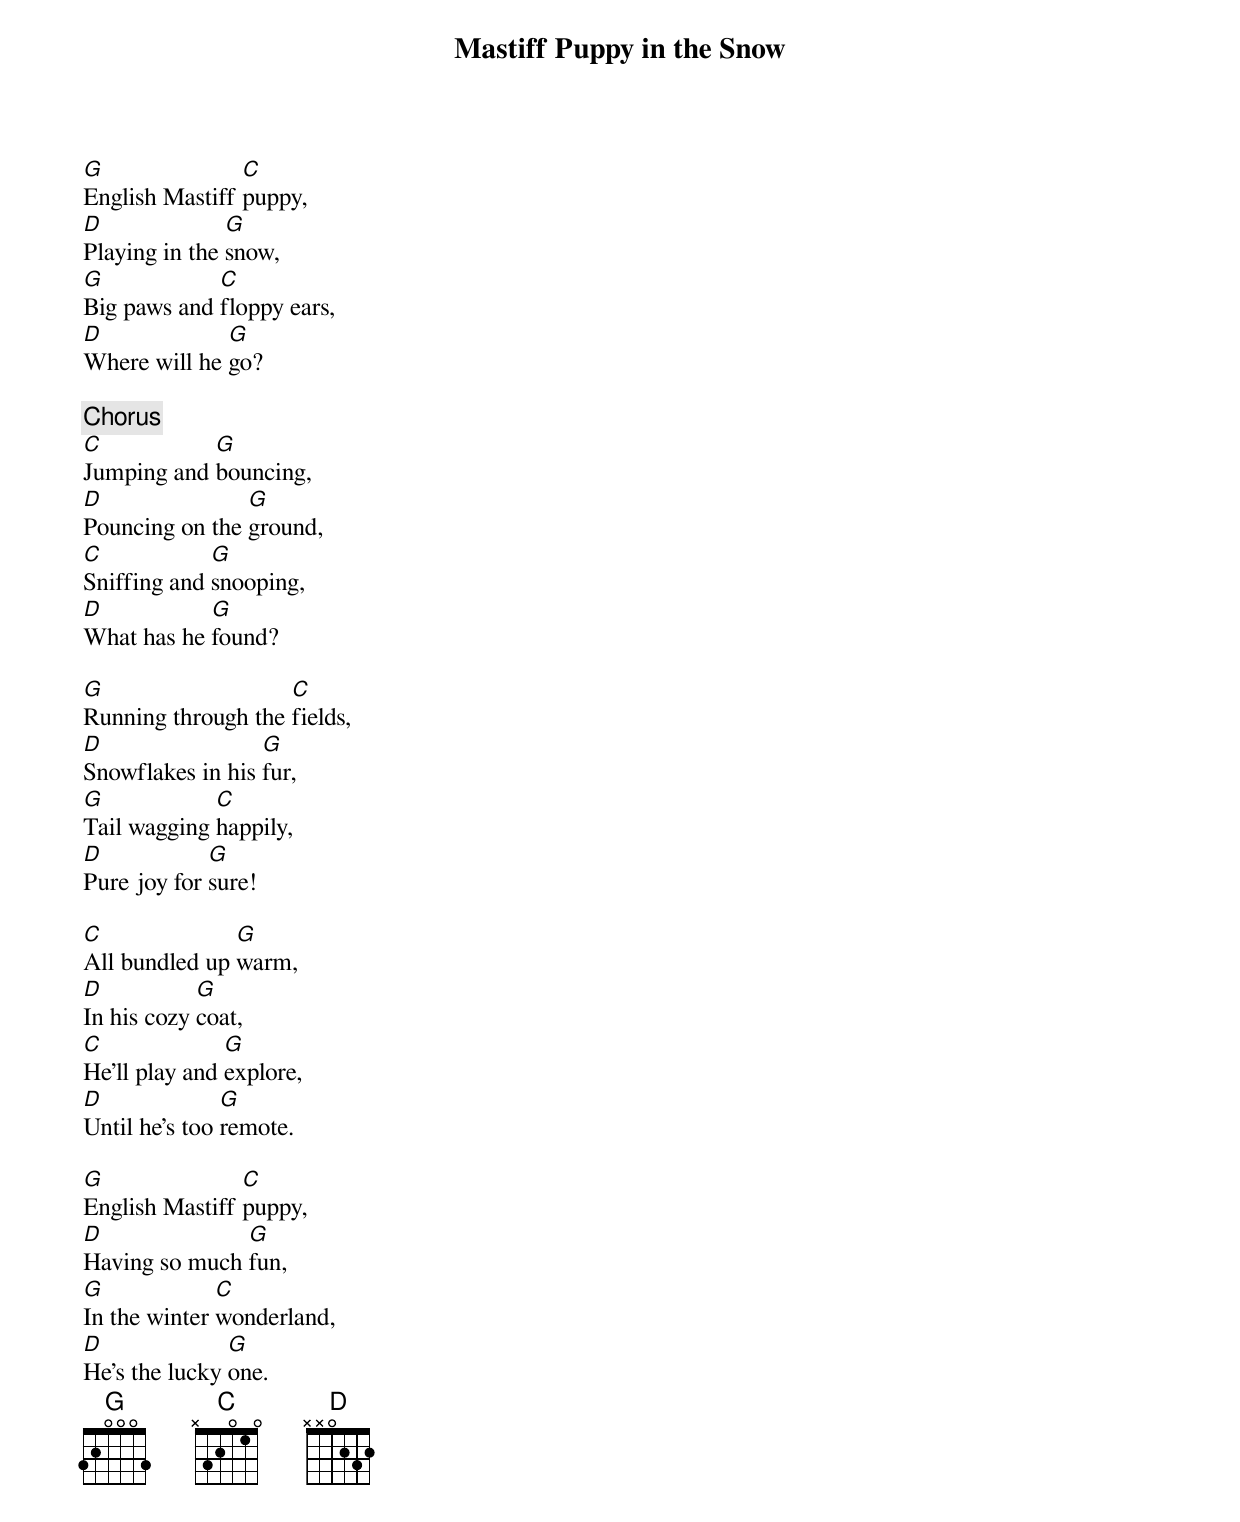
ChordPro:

{title: Mastiff Puppy in the Snow}
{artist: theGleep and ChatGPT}
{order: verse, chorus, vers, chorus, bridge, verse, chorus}

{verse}
[G]English Mastiff [C]puppy,
[D]Playing in the [G]snow,
[G]Big paws and [C]floppy ears,
[D]Where will he [G]go?

{chorus}
[C]Jumping and [G]bouncing,
[D]Pouncing on the [G]ground,
[C]Sniffing and [G]snooping,
[D]What has he [G]found?

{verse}
[G]Running through the [C]fields,
[D]Snowflakes in his [G]fur,
[G]Tail wagging [C]happily,
[D]Pure joy for [G]sure!

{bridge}
[C]All bundled up [G]warm,
[D]In his cozy [G]coat,
[C]He'll play and [G]explore,
[D]Until he's too [G]remote.

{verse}
[G]English Mastiff [C]puppy,
[D]Having so much [G]fun,
[G]In the winter [C]wonderland,
[D]He's the lucky [G]one.
